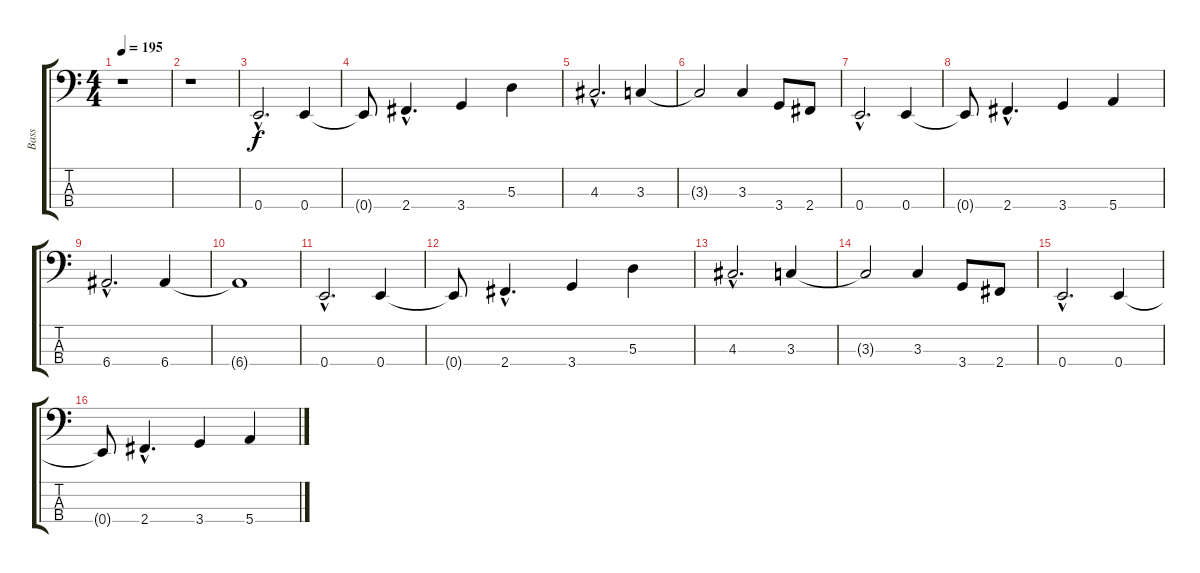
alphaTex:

\track ("Bass" "Bass") {instrument electricbassfinger}
\staff {score tabs}
\tuning (G2 D2 A1 E1) {hide}
\ts (4 4)
\tempo 195
\clef f4
\ks c
r.1{dy f} |
r.1 |
0.4{hac}.2{d instrument acousticbass} 0.4.4 |
0.4{t}.8 2.4{hac}.4{d} 3.4.4 5.3.4 |
4.3{hac}.2{d instrument acousticbass} 3.3.4 |
3.3{t}.2 3.3.4 3.4.8 2.4.8 |
0.4{hac}.2{d instrument acousticbass} 0.4.4 |
0.4{t}.8 2.4{hac}.4{d} 3.4.4 5.4.4 |
6.4{hac}.2{d instrument acousticbass} 6.4.4 |
6.4{t}.1 |
0.4{hac}.2{d instrument acousticbass} 0.4.4 |
0.4{t}.8 2.4{hac}.4{d} 3.4.4 5.3.4 |
4.3{hac}.2{d instrument acousticbass} 3.3.4 |
3.3{t}.2 3.3.4 3.4.8 2.4.8 |
0.4{hac}.2{d instrument acousticbass} 0.4.4 |
0.4{t}.8 2.4{hac}.4{d} 3.4.4 5.4.4
